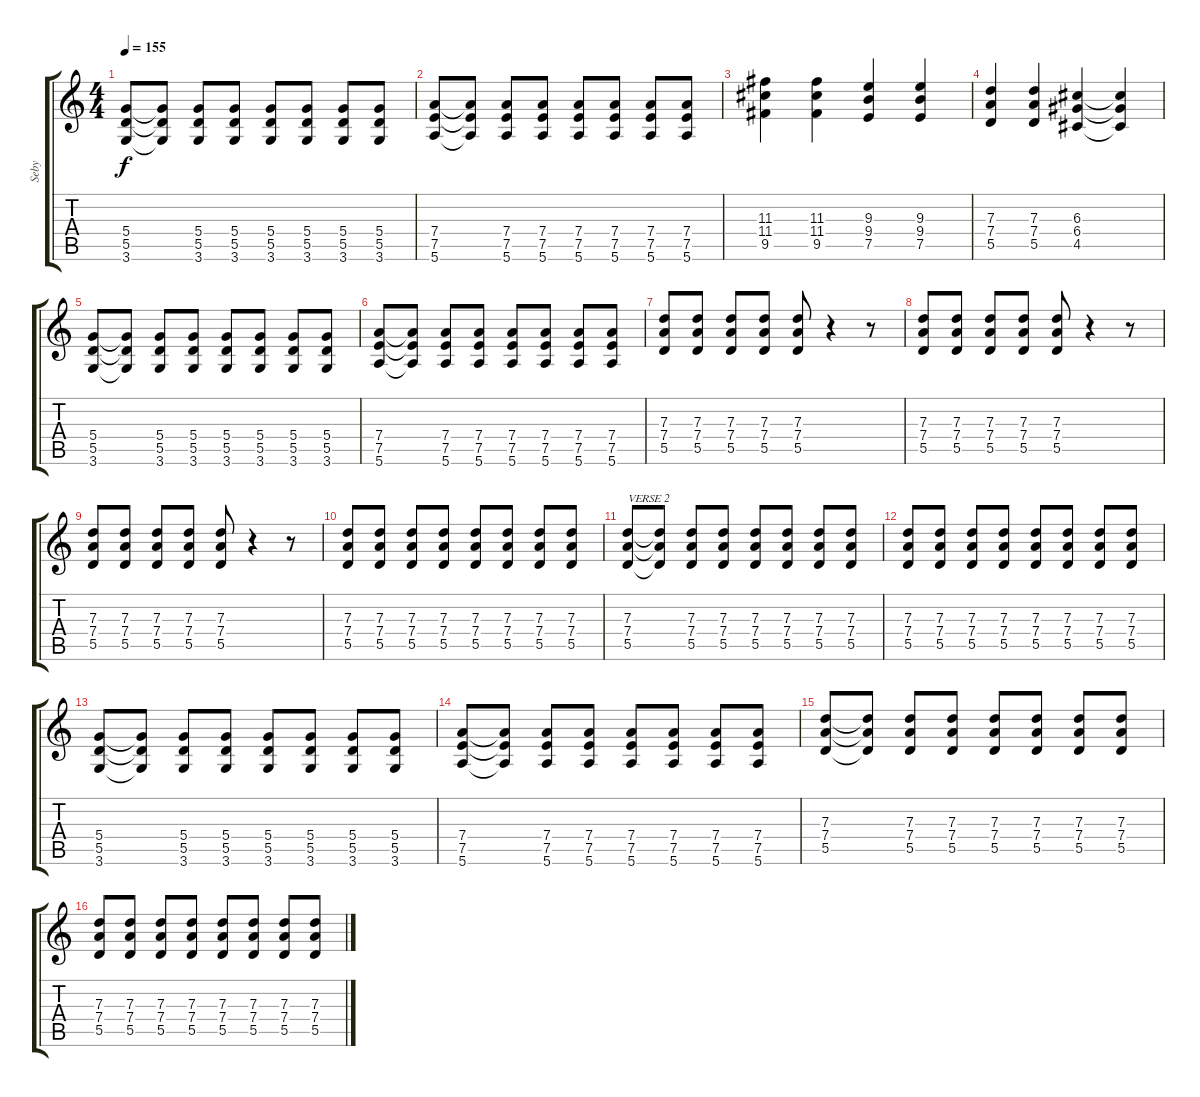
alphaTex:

\track ("Seby" "Seby") {instrument distortionguitar}
\staff {score tabs}
\tuning (E4 B3 G3 D3 A2 E2) {hide}
\ts (4 4)
\tempo 155
\clef g2
\ks c
(5.4 5.5 3.6).8{dy f} (5.4{t} 5.5{t} 3.6{t}).8 (5.4 5.5 3.6).8 (5.4 5.5 3.6).8 (5.4 5.5 3.6).8 (5.4 5.5 3.6).8 (5.4 5.5 3.6).8 (5.4 5.5 3.6).8 |
(7.4 7.5 5.6).8 (7.4{t} 7.5{t} 5.6{t}).8 (7.4 7.5 5.6).8 (7.4 7.5 5.6).8 (7.4 7.5 5.6).8 (7.4 7.5 5.6).8 (7.4 7.5 5.6).8 (7.4 7.5 5.6).8 |
(11.3 11.4 9.5).4 (11.3 11.4 9.5).4 (9.3 9.4 7.5).4 (9.3 9.4 7.5).4 |
(7.3 7.4 5.5).4 (7.3 7.4 5.5).4 (6.3 6.4 4.5).4 (6.3{t} 6.4{t} 4.5{t}).4 |
(5.4 5.5 3.6).8 (5.4{t} 5.5{t} 3.6{t}).8 (5.4 5.5 3.6).8 (5.4 5.5 3.6).8 (5.4 5.5 3.6).8 (5.4 5.5 3.6).8 (5.4 5.5 3.6).8 (5.4 5.5 3.6).8 |
(7.4 7.5 5.6).8 (7.4{t} 7.5{t} 5.6{t}).8 (7.4 7.5 5.6).8 (7.4 7.5 5.6).8 (7.4 7.5 5.6).8 (7.4 7.5 5.6).8 (7.4 7.5 5.6).8 (7.4 7.5 5.6).8 |
(7.3 7.4 5.5).8 (7.3 7.4 5.5).8 (7.3 7.4 5.5).8 (7.3 7.4 5.5).8 (7.3 7.4 5.5).8 r.4 r.8 |
(7.3 7.4 5.5).8 (7.3 7.4 5.5).8 (7.3 7.4 5.5).8 (7.3 7.4 5.5).8 (7.3 7.4 5.5).8 r.4 r.8 |
(7.3 7.4 5.5).8 (7.3 7.4 5.5).8 (7.3 7.4 5.5).8 (7.3 7.4 5.5).8 (7.3 7.4 5.5).8 r.4 r.8 |
(7.3 7.4 5.5).8 (7.3 7.4 5.5).8 (7.3 7.4 5.5).8 (7.3 7.4 5.5).8 (7.3 7.4 5.5).8 (7.3 7.4 5.5).8 (7.3 7.4 5.5).8 (7.3 7.4 5.5).8 |
(7.3 7.4 5.5).8{txt "VERSE 2"} (7.3{t} 7.4{t} 5.5{t}).8 (7.3 7.4 5.5).8 (7.3 7.4 5.5).8 (7.3 7.4 5.5).8 (7.3 7.4 5.5).8 (7.3 7.4 5.5).8 (7.3 7.4 5.5).8 |
(7.3 7.4 5.5).8 (7.3 7.4 5.5).8 (7.3 7.4 5.5).8 (7.3 7.4 5.5).8 (7.3 7.4 5.5).8 (7.3 7.4 5.5).8 (7.3 7.4 5.5).8 (7.3 7.4 5.5).8 |
(5.4 5.5 3.6).8 (5.4{t} 5.5{t} 3.6{t}).8 (5.4 5.5 3.6).8 (5.4 5.5 3.6).8 (5.4 5.5 3.6).8 (5.4 5.5 3.6).8 (5.4 5.5 3.6).8 (5.4 5.5 3.6).8 |
(7.4 7.5 5.6).8 (7.4{t} 7.5{t} 5.6{t}).8 (7.4 7.5 5.6).8 (7.4 7.5 5.6).8 (7.4 7.5 5.6).8 (7.4 7.5 5.6).8 (7.4 7.5 5.6).8 (7.4 7.5 5.6).8 |
(7.3 7.4 5.5).8 (7.3{t} 7.4{t} 5.5{t}).8 (7.3 7.4 5.5).8 (7.3 7.4 5.5).8 (7.3 7.4 5.5).8 (7.3 7.4 5.5).8 (7.3 7.4 5.5).8 (7.3 7.4 5.5).8 |
(7.3 7.4 5.5).8 (7.3 7.4 5.5).8 (7.3 7.4 5.5).8 (7.3 7.4 5.5).8 (7.3 7.4 5.5).8 (7.3 7.4 5.5).8 (7.3 7.4 5.5).8 (7.3 7.4 5.5).8
